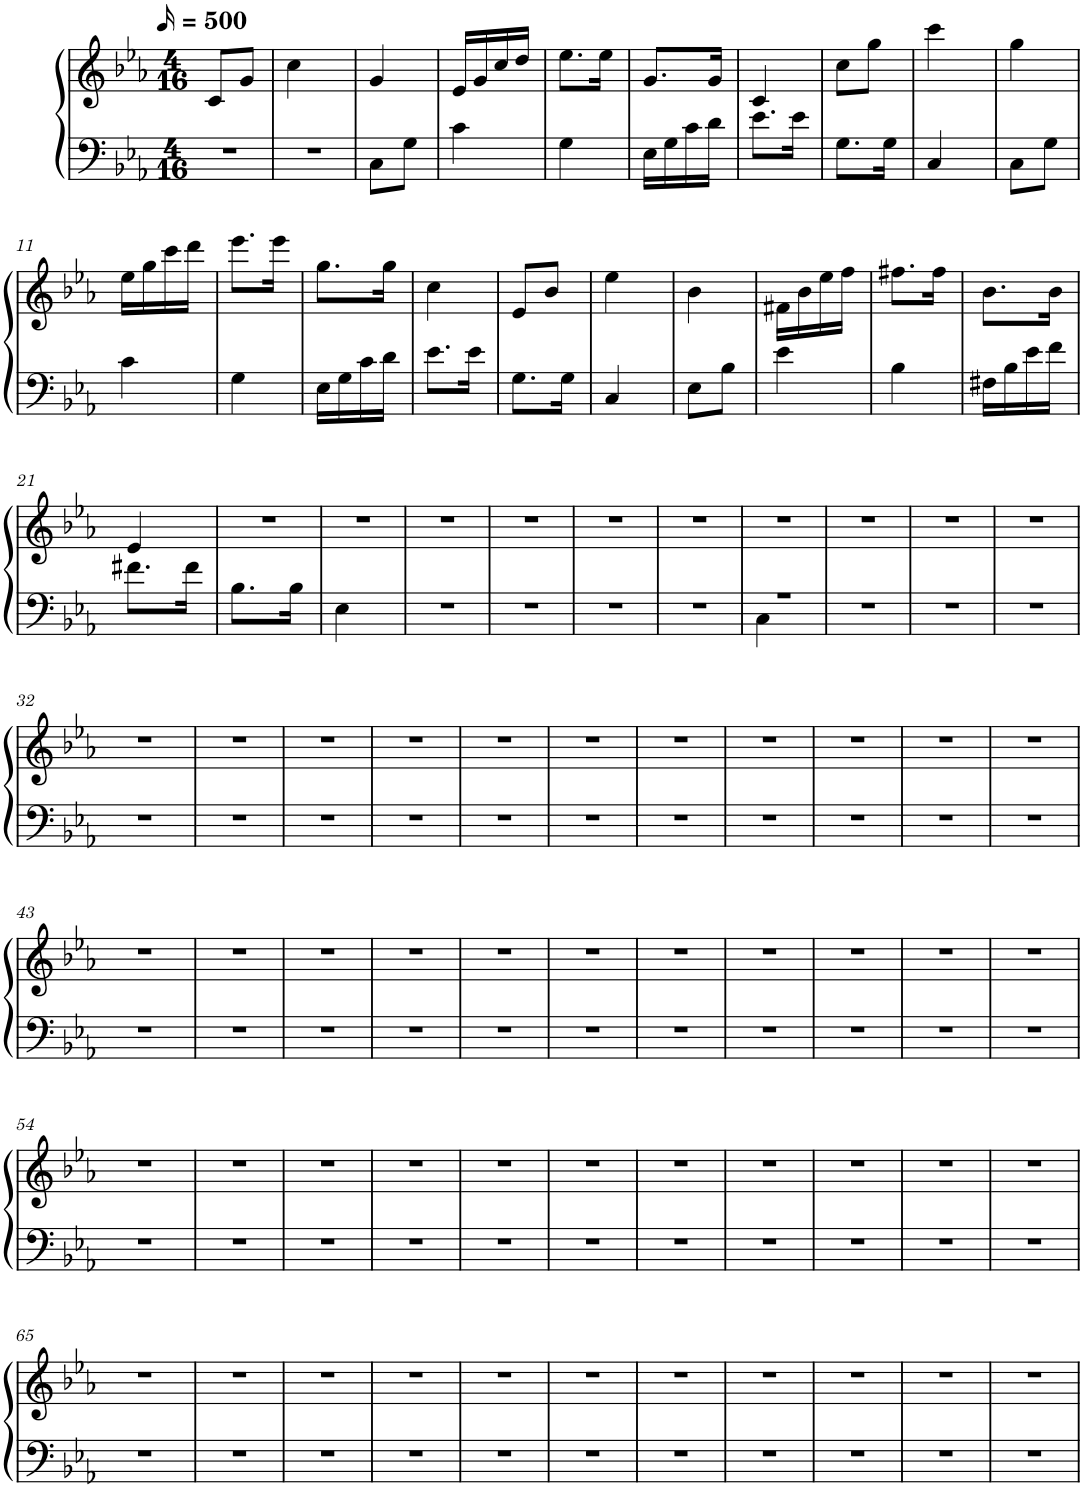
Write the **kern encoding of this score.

**kern	**kern
*part1	*part1
*staff2	*staff1
*I"Piano	*
*I'Pno.	*
*clefF4	*clefG2
*k[b-e-a-]	*k[b-e-a-]
*M4/16	*M4/16
*MM125	*MM125
=1	=1
4r	8c/L
.	8g/J
=2	=2
4r	4cc\
=3	=3
8C\L	4g/
8G\J	.
=4	=4
4c\	16e-/LL
.	16g/
.	16cc/
.	16dd/JJ
=5	=5
4G\	8.ee-\L
.	16ee-\Jk
=6	=6
16E-\LL	8.g/L
16G\	.
16c\	.
16d\JJ	16g/Jk
=7	=7
8.e-\L	4c/
16e-\Jk	.
=8	=8
8.G\L	8cc\L
.	8gg\J
16G\Jk	.
=9	=9
4C/	4ccc\
=10	=10
8C\L	4gg\
8G\J	.
!!LO:LB:g=z
=11	=11
4c\	16ee-\LL
.	16gg\
.	16ccc\
.	16ddd\JJ
=12	=12
4G\	8.eee-\L
.	16eee-\Jk
=13	=13
16E-\LL	8.gg\L
16G\	.
16c\	.
16d\JJ	16gg\Jk
=14	=14
8.e-\L	4cc\
16e-\Jk	.
=15	=15
8.G\L	8e-/L
.	8b-/J
16G\Jk	.
=16	=16
4C/	4ee-\
=17	=17
8E-\L	4b-\
8B-\J	.
=18	=18
4e-\	16f#X\LL
.	16b-\
.	16ee-\
.	16ff\JJ
=19	=19
4B-\	8.ff#X\L
.	16ff#\Jk
=20	=20
16F#X\LL	8.b-\L
16B-\	.
16e-\	.
16f\JJ	16b-\Jk
!!LO:LB:g=z
=21	=21
8.f#X\L	4e-/
16f#\Jk	.
=22	=22
8.B-\L	4r
16B-\Jk	.
=23	=23
4E-\	4r
=24	=24
4r	4r
=25	=25
4r	4r
=26	=26
4r	4r
=27	=27
4r	4r
=28	=28
*^	*
4r	4C\	4r
*v	*v	*
=29	=29
4r	4r
=30	=30
4r	4r
=31	=31
4r	4r
!!LO:LB:g=z
=32	=32
4r	4r
=33	=33
4r	4r
=34	=34
4r	4r
=35	=35
4r	4r
=36	=36
4r	4r
=37	=37
4r	4r
=38	=38
4r	4r
=39	=39
4r	4r
=40	=40
4r	4r
=41	=41
4r	4r
=42	=42
4r	4r
!!LO:LB:g=z
=43	=43
4r	4r
=44	=44
4r	4r
=45	=45
4r	4r
=46	=46
4r	4r
=47	=47
4r	4r
=48	=48
4r	4r
=49	=49
4r	4r
=50	=50
4r	4r
=51	=51
4r	4r
=52	=52
4r	4r
=53	=53
4r	4r
!!LO:LB:g=z
=54	=54
4r	4r
=55	=55
4r	4r
=56	=56
4r	4r
=57	=57
4r	4r
=58	=58
4r	4r
=59	=59
4r	4r
=60	=60
4r	4r
=61	=61
4r	4r
=62	=62
4r	4r
=63	=63
4r	4r
=64	=64
4r	4r
!!LO:LB:g=z
=65	=65
4r	4r
=66	=66
4r	4r
=67	=67
4r	4r
=68	=68
4r	4r
=69	=69
4r	4r
=70	=70
4r	4r
=71	=71
4r	4r
=72	=72
4r	4r
=73	=73
4r	4r
=74	=74
4r	4r
=75	=75
4r	4r
=	=
*-	*-
